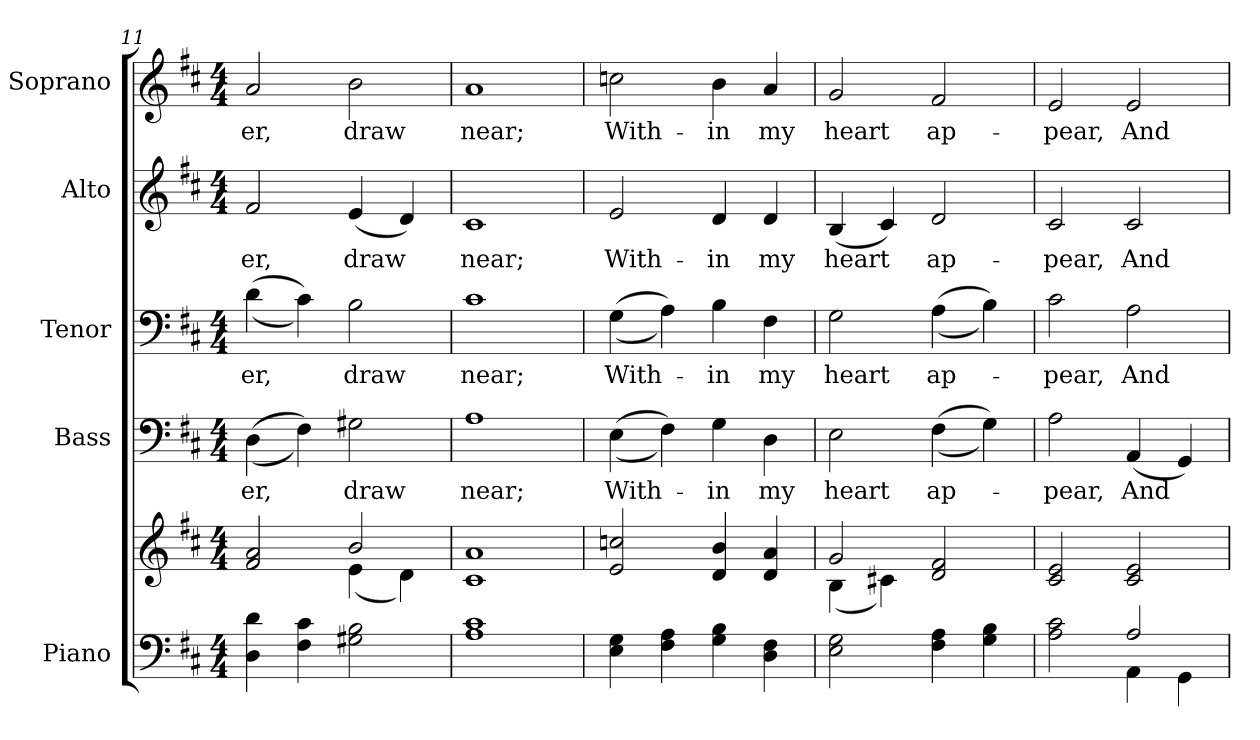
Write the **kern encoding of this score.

**kern	**kern	**kern	**text	**kern	**text	**kern	**text	**kern	**text
*part5	*part5	*part4	*part4	*part3	*part3	*part2	*part2	*part1	*part1
*staff6	*staff5	*staff4	*staff4	*staff3	*staff3	*staff2	*staff2	*staff1	*staff1
*I"Piano	*	*I"Bass	*	*I"Tenor	*	*I"Alto	*	*I"Soprano	*
*I'Pno.	*	*I'B.	*	*I'T.	*	*I'A.	*	*I'S.	*
*clefF4	*clefG2	*clefF4	*	*clefF4	*	*clefG2	*	*clefG2	*
*k[f#c#]	*k[f#c#]	*k[f#c#]	*	*k[f#c#]	*	*k[f#c#]	*	*k[f#c#]	*
*D:	*D:	*D:	*	*D:	*	*D:	*	*D:	*
*M4/4	*M4/4	*M4/4	*	*M4/4	*	*M4/4	*	*M4/4	*
=11	=11	=11	=11	=11	=11	=11	=11	=11	=11
*	*^	*	*	*	*	*	*	*	*
!	!	!	!	!LO:LY:b:color=#000000	!	!	!	!	!	!
!	!	!	!	!	!	!LO:LY:b:color=#000000	!	!	!	!
!	!	!	!	!	!	!	!	!LO:LY:b:color=#000000	!	!
!	!	!	!	!	!	!	!	!	!	!LO:LY:b:color=#000000
4Di\ 4di	2f#i/ 2ai	2ryy	((4Di\	-er,	((4di\	-er,	2f#i/	-er,	2ai/	-er,
4F#i\ 4c#i	.	.	4F#i\))	.	4c#i\))	.	.	.	.	.
!	!	!	!	!LO:LY:b:color=#000000	!	!	!	!	!	!
!	!	!	!	!	!	!LO:LY:b:color=#000000	!	!	!	!
!	!	!	!	!	!	!	!	!LO:LY:b:color=#000000	!	!
!	!	!	!	!	!	!	!	!	!	!LO:LY:b:color=#000000
2G#Xi\ 2Bi	2bi/	(4ei\	2G#Xi\	draw	2Bi\	draw	(4ei/	draw	2bi\	draw
.	.	4di\)	.	.	.	.	4di/)	.	.	.
*	*v	*v	*	*	*	*	*	*	*	*
=12	=12	=12	=12	=12	=12	=12	=12	=12	=12
*	*^	*	*	*	*	*	*	*	*
!	!	!	!	!LO:LY:b:color=#000000	!	!	!	!	!	!
*	*v	*v	*	*	*	*	*	*	*	*
*	*^	*	*	*	*	*	*	*	*
!	!	!	!	!	!	!LO:LY:b:color=#000000	!	!	!	!
*	*v	*v	*	*	*	*	*	*	*	*
*	*^	*	*	*	*	*	*	*	*
!	!	!	!	!	!	!	!	!LO:LY:b:color=#000000	!	!
*	*v	*v	*	*	*	*	*	*	*	*
*	*^	*	*	*	*	*	*	*	*
!	!	!	!	!	!	!	!	!	!	!LO:LY:b:color=#000000
*	*v	*v	*	*	*	*	*	*	*	*
1Ai 1c#i	1c#i 1ai	1Ai	near;	1c#i	near;	1c#i	near;	1ai	near;
=13	=13	=13	=13	=13	=13	=13	=13	=13	=13
!	!	!	!LO:LY:b:color=#000000	!	!	!	!	!	!
!	!	!	!	!	!LO:LY:b:color=#000000	!	!	!	!
!	!	!	!	!	!	!	!LO:LY:b:color=#000000	!	!
!	!	!	!	!	!	!	!	!	!LO:LY:b:color=#000000
4Ei\ 4Gi	2ei/ 2ccni	((4Ei\	With-	((4Gi\	With-	2ei/	With-	2ccni\	With-
4F#i\ 4Ai	.	4F#i\))	.	4Ai\))	.	.	.	.	.
!	!	!	!LO:LY:b:color=#000000	!	!	!	!	!	!
!	!	!	!	!	!LO:LY:b:color=#000000	!	!	!	!
!	!	!	!	!	!	!	!LO:LY:b:color=#000000	!	!
!	!	!	!	!	!	!	!	!	!LO:LY:b:color=#000000
4Gi\ 4Bi	4di/ 4bi	4Gi\	-in	4Bi\	-in	4di/	-in	4bi\	-in
!	!	!	!LO:LY:b:color=#000000	!	!	!	!	!	!
!	!	!	!	!	!LO:LY:b:color=#000000	!	!	!	!
!	!	!	!	!	!	!	!LO:LY:b:color=#000000	!	!
!	!	!	!	!	!	!	!	!	!LO:LY:b:color=#000000
4Di\ 4F#i	4di/ 4ai	4Di\	my	4F#i\	my	4di/	my	4ai/	my
=14	=14	=14	=14	=14	=14	=14	=14	=14	=14
*	*^	*	*	*	*	*	*	*	*
!	!	!	!	!LO:LY:b:color=#000000	!	!	!	!	!	!
!	!	!	!	!	!	!LO:LY:b:color=#000000	!	!	!	!
!	!	!	!	!	!	!	!	!LO:LY:b:color=#000000	!	!
!	!	!	!	!	!	!	!	!	!	!LO:LY:b:color=#000000
2Ei\ 2Gi	2gi/	(4Bi\	2Ei\	heart	2Gi\	heart	(4Bi/	heart	2gi/	heart
.	.	4c#Xi\)	.	.	.	.	4c#i/)	.	.	.
!	!	!	!	!LO:LY:b:color=#000000	!	!	!	!	!	!
!	!	!	!	!	!	!LO:LY:b:color=#000000	!	!	!	!
!	!	!	!	!	!	!	!	!LO:LY:b:color=#000000	!	!
!	!	!	!	!	!	!	!	!	!	!LO:LY:b:color=#000000
4F#i\ 4Ai	2di/ 2f#i	2ryy	((4F#i\	ap-	((4Ai\	ap-	2di/	ap-	2f#i/	ap-
4Gi\ 4Bi	.	.	4Gi\))	.	4Bi\))	.	.	.	.	.
*	*v	*v	*	*	*	*	*	*	*	*
=15	=15	=15	=15	=15	=15	=15	=15	=15	=15
*^	*	*	*	*	*	*	*	*	*
!	!	!	!	!LO:LY:b:color=#000000	!	!	!	!	!	!
!	!	!	!	!	!	!LO:LY:b:color=#000000	!	!	!	!
!	!	!	!	!	!	!	!	!LO:LY:b:color=#000000	!	!
!	!	!	!	!	!	!	!	!	!	!LO:LY:b:color=#000000
2Ai\ 2c#i	2ryy	2c#i/ 2ei	2Ai\	-pear,	2c#i\	-pear,	2c#i/	-pear,	2ei/	-pear,
!	!	!	!	!LO:LY:b:color=#000000	!	!	!	!	!	!
!	!	!	!	!	!	!LO:LY:b:color=#000000	!	!	!	!
!	!	!	!	!	!	!	!	!LO:LY:b:color=#000000	!	!
!	!	!	!	!	!	!	!	!	!	!LO:LY:b:color=#000000
2Ai/	4AAi\	2c#i/ 2ei	(4AAi/	And	2Ai\	And	2c#i/	And	2ei/	And
.	4GGi\	.	4GGi/)	.	.	.	.	.	.	.
*v	*v	*	*	*	*	*	*	*	*	*
=	=	=	=	=	=	=	=	=	=
*-	*-	*-	*-	*-	*-	*-	*-	*-	*-
